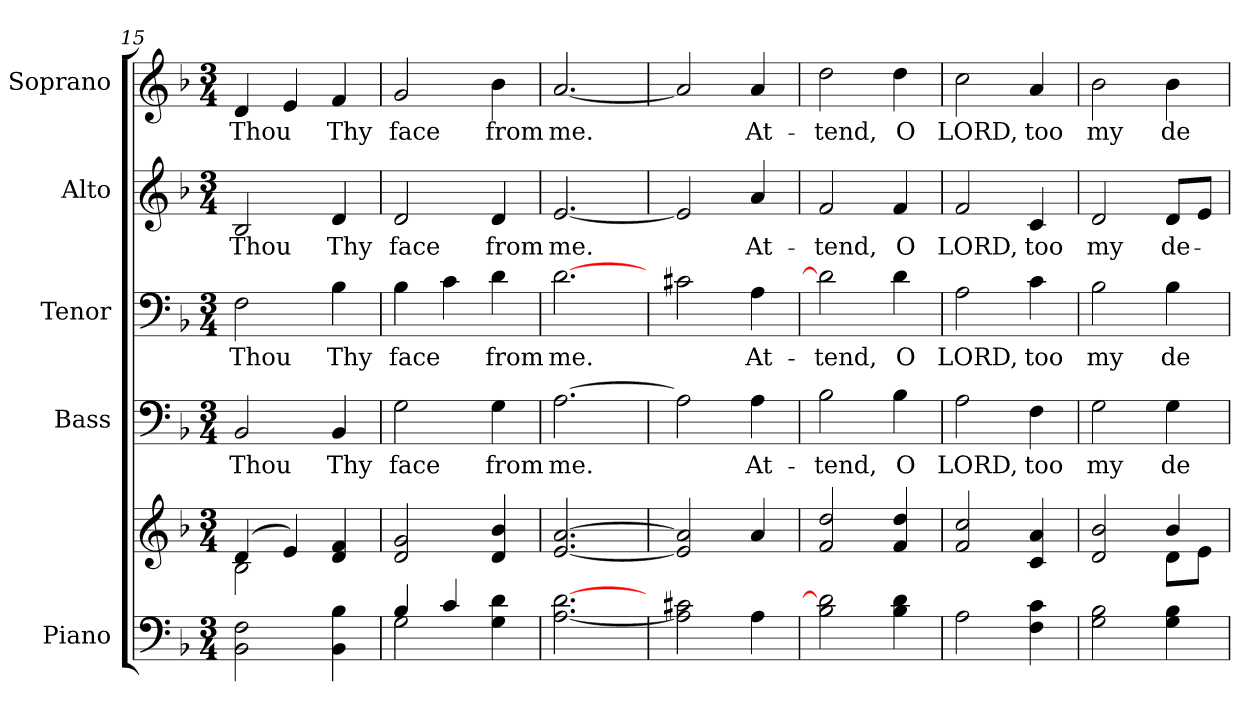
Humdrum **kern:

**kern	**kern	**kern	**text	**kern	**text	**kern	**text	**kern	**text
*part5	*part5	*part4	*part4	*part3	*part3	*part2	*part2	*part1	*part1
*staff6	*staff5	*staff4	*staff4	*staff3	*staff3	*staff2	*staff2	*staff1	*staff1
*I"Piano	*	*I"Bass	*	*I"Tenor	*	*I"Alto	*	*I"Soprano	*
*I'Pno.	*	*I'B.	*	*I'T.	*	*I'A.	*	*I'S.	*
*clefF4	*clefG2	*clefF4	*	*clefF4	*	*clefG2	*	*clefG2	*
*k[b-]	*k[b-]	*k[b-]	*	*k[b-]	*	*k[b-]	*	*k[b-]	*
*F:	*F:	*F:	*	*F:	*	*F:	*	*F:	*
*M3/4	*M3/4	*M3/4	*	*M3/4	*	*M3/4	*	*M3/4	*
=15	=15	=15	=15	=15	=15	=15	=15	=15	=15
*	*^	*	*	*	*	*	*	*	*
!	!	!	!	!LO:LY:b:color=#000000	!	!	!	!	!	!
!	!	!	!	!	!	!LO:LY:b:color=#000000	!	!	!	!
!	!	!	!	!	!	!	!	!LO:LY:b:color=#000000	!	!
!	!	!	!	!	!	!	!	!	!	!LO:LY:b:color=#000000
2BB-i\ 2Fi	(4di/	2B-i\	2BB-i/	Thou	2Fi\	Thou	2B-i/	Thou	4di/	Thou
.	4ei/)	.	.	.	.	.	.	.	4ei/	.
!	!	!	!	!LO:LY:b:color=#000000	!	!	!	!	!	!
!	!	!	!	!	!	!LO:LY:b:color=#000000	!	!	!	!
!	!	!	!	!	!	!	!	!LO:LY:b:color=#000000	!	!
!	!	!	!	!	!	!	!	!	!	!LO:LY:b:color=#000000
4BB-i\ 4B-i	4di/ 4fi	4ryy	4BB-i/	Thy	4B-i\	Thy	4di/	Thy	4fi/	Thy
*	*v	*v	*	*	*	*	*	*	*	*
=16	=16	=16	=16	=16	=16	=16	=16	=16	=16
*^	*	*	*	*	*	*	*	*	*
*	*	*^	*	*	*	*	*	*	*	*
!	!	!	!	!	!LO:LY:b:color=#000000	!	!	!	!	!	!
*	*	*v	*v	*	*	*	*	*	*	*	*
*	*	*^	*	*	*	*	*	*	*	*
!	!	!	!	!	!	!	!LO:LY:b:color=#000000	!	!	!	!
*	*	*v	*v	*	*	*	*	*	*	*	*
*	*	*^	*	*	*	*	*	*	*	*
!	!	!	!	!	!	!	!	!	!LO:LY:b:color=#000000	!	!
*	*	*v	*v	*	*	*	*	*	*	*	*
*	*	*^	*	*	*	*	*	*	*	*
!	!	!	!	!	!	!	!	!	!	!	!LO:LY:b:color=#000000
*	*	*v	*v	*	*	*	*	*	*	*	*
4B-i/	2Gi\	2di/ 2gi	2Gi\	face	4B-i\	face	2di/	face	2gi/	face
4ci/	.	.	.	.	4ci\	.	.	.	.	.
!	!	!	!	!LO:LY:b:color=#000000	!	!	!	!	!	!
!	!	!	!	!	!	!LO:LY:b:color=#000000	!	!	!	!
!	!	!	!	!	!	!	!	!LO:LY:b:color=#000000	!	!
!	!	!	!	!	!	!	!	!	!	!LO:LY:b:color=#000000
4Gi\ 4di	4ryy	4di/ 4b-i	4Gi\	from	4di\	from	4di/	from	4b-i\	from
*v	*v	*	*	*	*	*	*	*	*	*
=17	=17	=17	=17	=17	=17	=17	=17	=17	=17
*^	*	*	*	*	*	*	*	*	*
!	!	!	!	!LO:LY:b:color=#000000	!	!	!	!	!	!
*v	*v	*	*	*	*	*	*	*	*	*
*^	*	*	*	*	*	*	*	*	*
!	!	!	!	!	!	!LO:LY:b:color=#000000	!	!	!	!
*v	*v	*	*	*	*	*	*	*	*	*
*^	*	*	*	*	*	*	*	*	*
!	!	!	!	!	!	!	!	!LO:LY:b:color=#000000	!	!
*v	*v	*	*	*	*	*	*	*	*	*
*^	*	*	*	*	*	*	*	*	*
!	!	!	!	!	!	!	!	!	!	!LO:LY:b:color=#000000
*v	*v	*	*	*	*	*	*	*	*	*
[<2.Ai\ [>2.di	[<2.ei/ [>2.ai	[>2.Ai\	me.	[>2.di\	me.	[<2.ei/	me.	[<2.ai/	me.
!!LO:PB:g=z
=18	=18	=18	=18	=18	=18	=18	=18	=18	=18
2Ai\] 2c#Xi	2ei/] 2ai]	2Ai\]	.	2c#Xi\	.	2ei/]	.	2ai/]	.
!	!	!	!LO:LY:b:color=#000000	!	!	!	!	!	!
!	!	!	!	!	!LO:LY:b:color=#000000	!	!	!	!
!	!	!	!	!	!	!	!LO:LY:b:color=#000000	!	!
!	!	!	!	!	!	!	!	!	!LO:LY:b:color=#000000
4Ai\	4ai/	4Ai\	At-	4Ai\	At-	4ai/	At-	4ai/	At-
=19	=19	=19	=19	=19	=19	=19	=19	=19	=19
!	!	!	!LO:LY:b:color=#000000	!	!	!	!	!	!
!	!	!	!	!	!LO:LY:b:color=#000000	!	!	!	!
!	!	!	!	!	!	!	!LO:LY:b:color=#000000	!	!
!	!	!	!	!	!	!	!	!	!LO:LY:b:color=#000000
2B-i\ 2di]	2fi/ 2ddi	2B-i\	-tend,	2di\]	-tend,	2fi/	-tend,	2ddi\	-tend,
!	!	!	!LO:LY:b:color=#000000	!	!	!	!	!	!
!	!	!	!	!	!LO:LY:b:color=#000000	!	!	!	!
!	!	!	!	!	!	!	!LO:LY:b:color=#000000	!	!
!	!	!	!	!	!	!	!	!	!LO:LY:b:color=#000000
4B-i\ 4di	4fi/ 4ddi	4B-i\	O	4di\	O	4fi/	O	4ddi\	O
=20	=20	=20	=20	=20	=20	=20	=20	=20	=20
!	!	!	!LO:LY:b:color=#000000	!	!	!	!	!	!
!	!	!	!	!	!LO:LY:b:color=#000000	!	!	!	!
!	!	!	!	!	!	!	!LO:LY:b:color=#000000	!	!
!	!	!	!	!	!	!	!	!	!LO:LY:b:color=#000000
2Ai\	2fi/ 2cci	2Ai\	LORD,	2Ai\	LORD,	2fi/	LORD,	2cci\	LORD,
!	!	!	!LO:LY:b:color=#000000	!	!	!	!	!	!
!	!	!	!	!	!LO:LY:b:color=#000000	!	!	!	!
!	!	!	!	!	!	!	!LO:LY:b:color=#000000	!	!
!	!	!	!	!	!	!	!	!	!LO:LY:b:color=#000000
4Fi\ 4ci	4ci/ 4ai	4Fi\	too	4ci\	too	4ci/	too	4ai/	too
=21	=21	=21	=21	=21	=21	=21	=21	=21	=21
*	*^	*	*	*	*	*	*	*	*
!	!	!	!	!LO:LY:b:color=#000000	!	!	!	!	!	!
!	!	!	!	!	!	!LO:LY:b:color=#000000	!	!	!	!
!	!	!	!	!	!	!	!	!LO:LY:b:color=#000000	!	!
!	!	!	!	!	!	!	!	!	!	!LO:LY:b:color=#000000
2Gi\ 2B-i	2di/ 2b-i	2ryy	2Gi\	my	2B-i\	my	2di/	my	2b-i\	my
!	!	!	!	!LO:LY:b:color=#000000	!	!	!	!	!	!
!	!	!	!	!	!	!LO:LY:b:color=#000000	!	!	!	!
!	!	!	!	!	!	!	!	!LO:LY:b:color=#000000	!	!
!	!	!	!	!	!	!	!	!	!	!LO:LY:b:color=#000000
4Gi\ 4B-i	4b-i/	8di\L	4Gi\	de-	4B-i\	de-	8di/L	de-	4b-i\	de-
.	.	8ei\J	.	.	.	.	8ei/J	.	.	.
*	*v	*v	*	*	*	*	*	*	*	*
=	=	=	=	=	=	=	=	=	=
*-	*-	*-	*-	*-	*-	*-	*-	*-	*-
